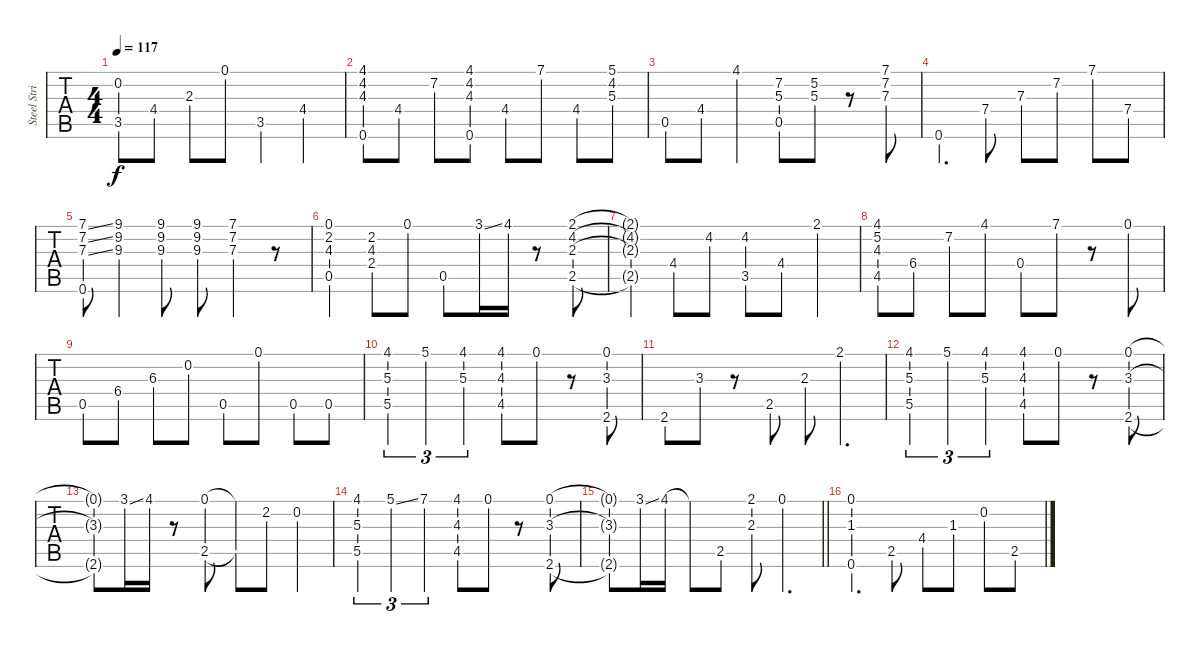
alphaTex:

\track ("Steel String Acoustic Guitar" "Steel Stri") {instrument acousticguitarsteel}
\staff {tabs}
\tuning (E4 B3 G3 D3 A2 E2) {hide}
\ts (4 4)
\tempo 117
\clef g2
\ks c#minor
(0.2 3.5).8{dy f} 4.4.8 2.3.8 0.1.8 3.5.4 4.4.4 |
\ks e
(4.1 4.2 4.3 0.6).8 4.4.8 7.2.8 (4.1 4.2 4.3 0.6).8 4.4.8 7.1.8 4.4.8 (5.1 4.2 5.3).8 |
\ks c#minor
0.5.8 4.4.8 4.1.4 (7.2 5.3 0.5).8 (5.2 5.3).8 r.8 (7.1 7.2 7.3).8 |
0.6.4{d} 7.4.8 7.3.8 7.2.8 7.1.8 7.4.8 |
(7.1{ss} 7.2{ss} 7.3{ss} 0.6).8 (9.1 9.2 9.3).4 (9.1 9.2 9.3).8 (9.1 9.2 9.3).8 (7.1 7.2 7.3).4 r.8 |
\ks e
(0.1 2.2 4.3 0.5).4 (2.2 4.3 2.4).8 0.1.8 0.5.8 3.1{ss}.16 4.1.16 r.8 (2.1 4.2 2.3 2.5).8 |
\ks c#minor
(2.1{t} 4.2{t} 2.3{t} 2.5{t}).4 4.4.8 4.2.8 (4.2 3.5).8 4.4.8 2.1.4 |
(4.1 5.2 4.3 4.5).8 6.4.8 7.2.8 4.1.8 0.4.8 7.1.8 r.8 0.1.8 |
0.5.8 6.4.8 6.3.8 0.2.8 0.5.8 0.1.8 0.5.8 0.5.8 |
\ks e
(4.1 5.3 5.5).4{tu (3 2)} 5.1.4{tu (3 2)} (4.1 5.3).4{tu (3 2)} (4.1 4.3 4.5).8 0.1.8 r.8 (0.1 3.3 2.6).8 |
\ks c#minor
2.6.8 3.3.8 r.8 2.5.8 2.3.8 2.1.4{d} |
(4.1 5.3 5.5).4{tu (3 2)} 5.1.4{tu (3 2)} (4.1 5.3).4{tu (3 2)} (4.1 4.3 4.5).8 0.1.8 r.8 (0.1 3.3 2.6).8 |
\ks e
(0.1{t} 3.3{t} 2.6{t}).8 3.1{ss}.16 4.1.16 r.8 (0.1 2.5).8 (0.1{t} 2.5{t}).8 2.2.8 0.2.4 |
\ks c#minor
(4.1 5.3 5.5).4{tu (3 2)} 5.1{ss}.4{tu (3 2)} 7.1.4{tu (3 2)} (4.1 4.3 4.5).8 0.1.8 r.8 (0.1 3.3 2.6).8 |
\barLineRight lightlight
(0.1{t} 3.3{t} 2.6{t}).8 3.1{ss}.16 4.1.16 4.1{t}.8 2.5.8 (2.1 2.3).8 0.1.4{d} |
\ks e
(0.1 1.3 0.6).4{d} 2.5.8 4.4.8 1.3.8 0.2.8 2.5.8
